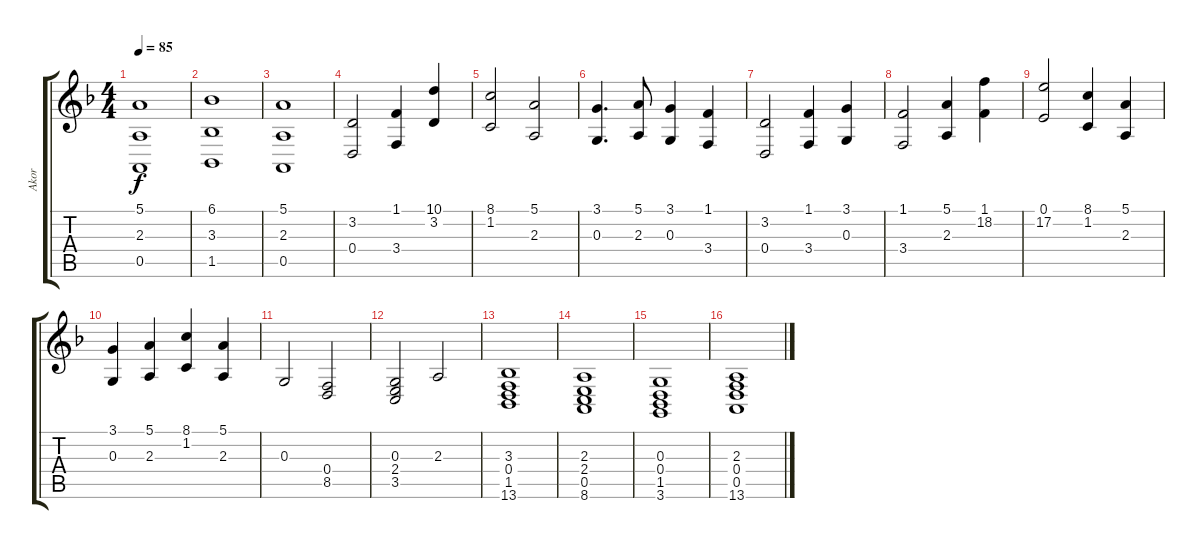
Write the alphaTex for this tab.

\track ("Akor" "Akor") {instrument brightacousticpiano}
\staff {score tabs}
\tuning (E4 B3 G3 D3 A2 E2) {hide}
\ts (4 4)
\tempo 85
\clef g2
\ks f
(5.1 2.3 0.5).1{dy f} |
(6.1 3.3 1.5).1 |
(5.1 2.3 0.5).1 |
(3.2 0.4).2 (1.1 3.4).4 (10.1 3.2).4 |
(8.1 1.2).2 (5.1 2.3).2 |
(3.1 0.3).4{d} (5.1 2.3).8 (3.1 0.3).4 (1.1 3.4).4 |
(3.2 0.4).2 (1.1 3.4).4 (3.1 0.3).4 |
(1.1 3.4).2 (5.1 2.3).4 (1.1 18.2).4 |
(0.1 17.2).2 (8.1 1.2).4 (5.1 2.3).4 |
(3.1 0.3).4 (5.1 2.3).4 (8.1 1.2).4 (5.1 2.3).4 |
0.3.2 (0.4 8.5).2 |
(0.3 2.4 3.5).2 2.3.2 |
(3.3 0.4 1.5 13.6).1 |
(2.3 2.4 0.5 8.6).1 |
(0.3 0.4 1.5 3.6).1 |
(2.3 0.4 0.5 13.6).1
